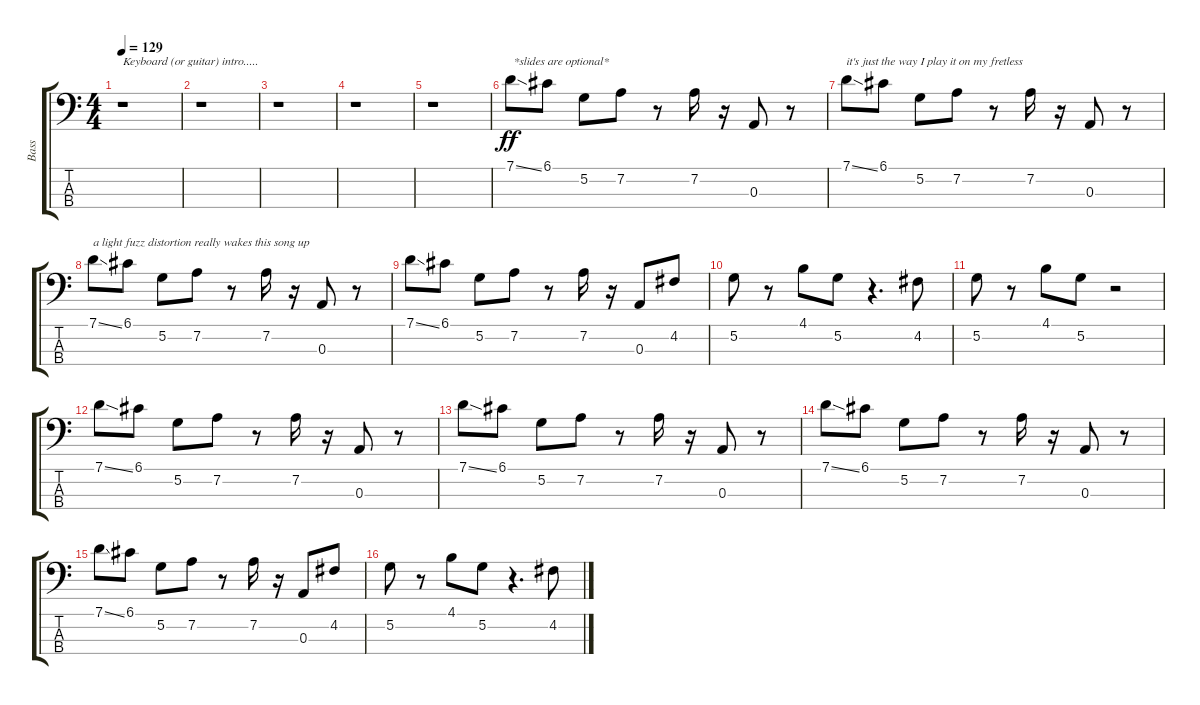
\track ("Bass" "Bass") {instrument fretlessbass}
\staff {score tabs}
\tuning (G2 D2 A1 E1) {hide}
\ts (4 4)
\tempo 129
\clef f4
\ks c
r.1{txt "Keyboard (or guitar) intro....." dy ff instrument fretlessbass} |
r.1 |
r.1 |
r.1 |
r.1 |
7.1{ss}.8{txt " *slides are optional*"} 6.1.8 5.2.8 7.2.8 r.8 7.2.16 r.16 0.3.8 r.8 |
7.1{ss}.8{txt "it's just the way I play it on my fretless"} 6.1.8 5.2.8 7.2.8 r.8 7.2.16 r.16 0.3.8 r.8 |
7.1{ss}.8{txt "a light fuzz distortion really wakes this song up"} 6.1.8 5.2.8 7.2.8 r.8 7.2.16 r.16 0.3.8 r.8 |
7.1{ss}.8 6.1.8 5.2.8 7.2.8 r.8 7.2.16 r.16 0.3.8 4.2.8 |
5.2.8 r.8 4.1.8 5.2.8 r.4{d} 4.2.8 |
5.2.8 r.8 4.1.8 5.2.8 r.2 |
7.1{ss}.8 6.1.8 5.2.8 7.2.8 r.8 7.2.16 r.16 0.3.8 r.8 |
7.1{ss}.8 6.1.8 5.2.8 7.2.8 r.8 7.2.16 r.16 0.3.8 r.8 |
7.1{ss}.8 6.1.8 5.2.8 7.2.8 r.8 7.2.16 r.16 0.3.8 r.8 |
7.1{ss}.8 6.1.8 5.2.8 7.2.8 r.8 7.2.16 r.16 0.3.8 4.2.8 |
5.2.8 r.8 4.1.8 5.2.8 r.4{d} 4.2.8
